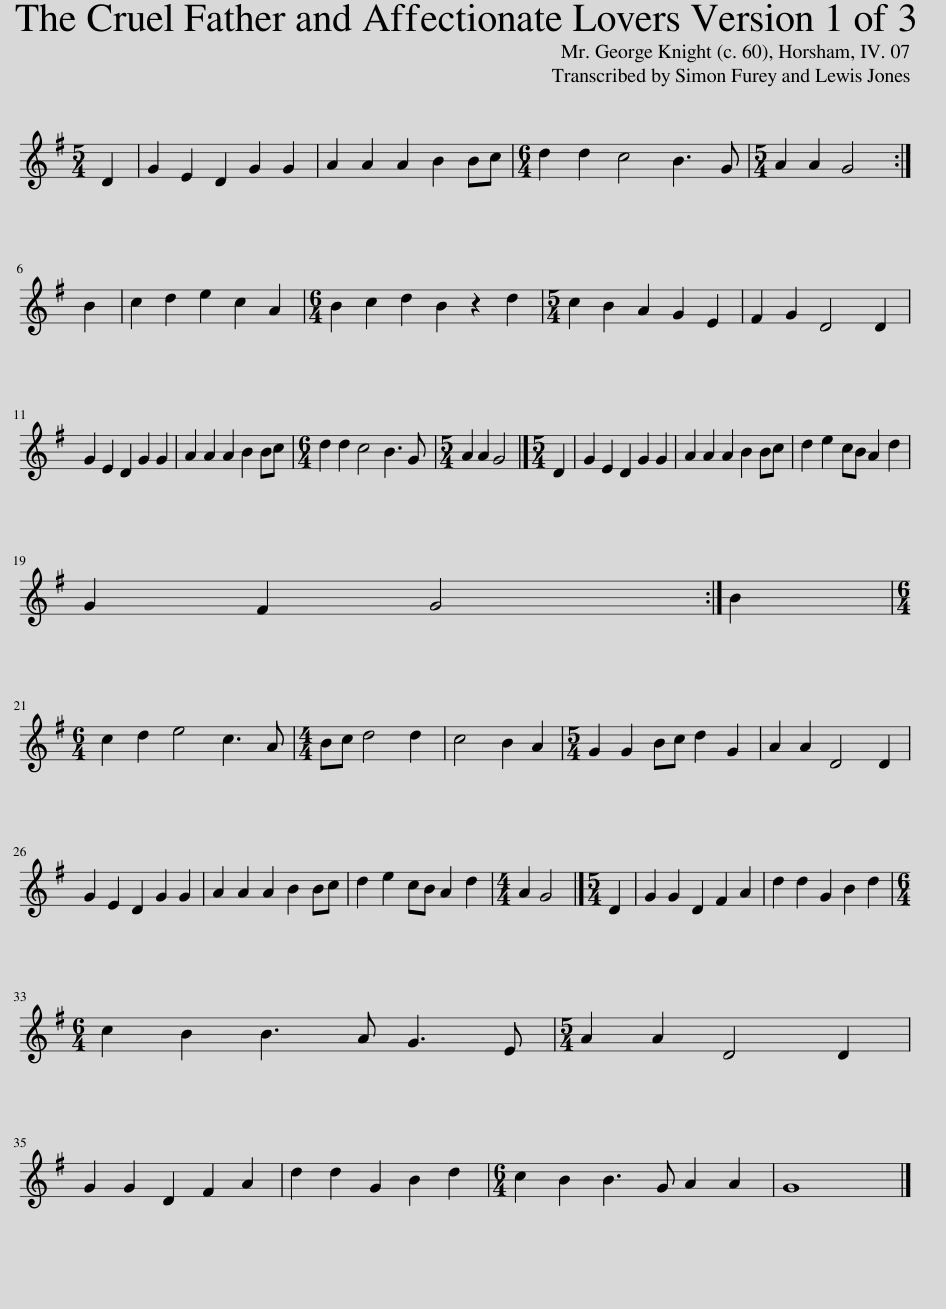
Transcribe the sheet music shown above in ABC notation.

X:1
L:1/8
M:5/4
I:linebreak $
K:G
V:1 treble
V:1
 D2 | G2 E2 D2 G2 G2 | A2 A2 A2 B2 Bc |[M:6/4] d2 d2 c4 B3 G |[M:5/4] A2 A2 G4 :|$ %5
 B2 | c2 d2 e2 c2 A2 |[M:6/4] B2 c2 d2 B2 z2 d2 |[M:5/4] c2 B2 A2 G2 E2 | F2 G2 D4 D2 |$ %10
 G2 E2 D2 G2 G2 | A2 A2 A2 B2 Bc |[M:6/4] d2 d2 c4 B3 G |[M:5/4] A2 A2 G4 |][M:5/4] D2 | %15
 G2 E2 D2 G2 G2 | A2 A2 A2 B2 Bc | d2 e2 cB A2 d2 |$ G2 F2 G4 :| B2 |$ %20
[M:6/4] c2 d2 e4 c3 A |[M:4/4] Bc d4 d2 | c4 B2 A2 |[M:5/4] G2 G2 Bc d2 G2 | A2 A2 D4 D2 |$ %25
 G2 E2 D2 G2 G2 | A2 A2 A2 B2 Bc | d2 e2 cB A2 d2 |[M:4/4] A2 G4 |][M:5/4] D2 | %30
 G2 G2 D2 F2 A2 | d2 d2 G2 B2 d2 |$[M:6/4] c2 B2 B3 A G3 E |[M:5/4] A2 A2 D4 D2 |$ G2 G2 D2 F2 A2 | %35
 d2 d2 G2 B2 d2 |[M:6/4] c2 B2 B3 G A2 A2 | G8 |] %38
